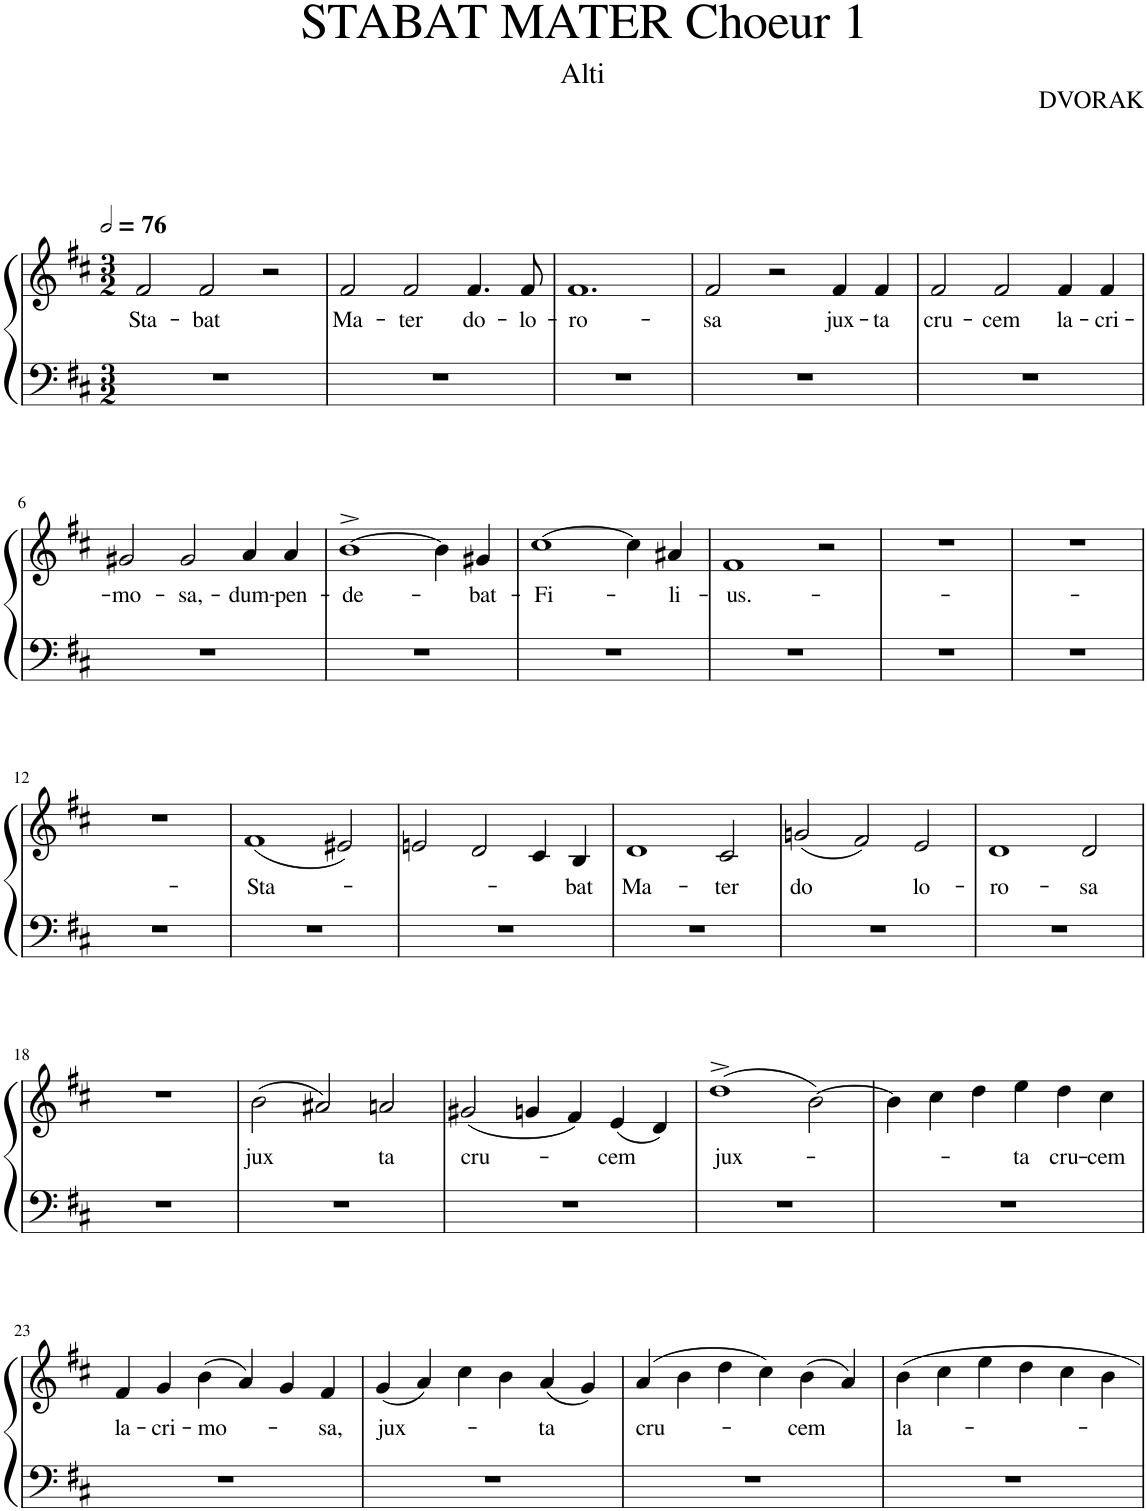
**kern	**kern	**text
*part1	*part1	*part1
*staff2	*staff1	*staff1
*I"Piano	*	*
*I'Pno.	*	*
*clefF4	*clefG2	*
*k[f#c#]	*k[f#c#]	*
*M3/2	*M3/2	*
*MM152	*MM152	*
=1	=1	=1
!	!	!LO:LY:b
1.r	2f#/	Sta-
!	!	!LO:LY:b
.	2f#/	-bat
.	2r	.
=2	=2	=2
!	!	!LO:LY:b
1.r	2f#/	Ma-
!	!	!LO:LY:b
.	2f#/	-ter
!	!	!LO:LY:b
.	4.f#/	do-
!	!	!LO:LY:b
.	8f#/	-lo-
=3	=3	=3
!	!	!LO:LY:b
1.r	1.f#	-ro-
=4	=4	=4
!	!	!LO:LY:b
1.r	2f#/	-sa
.	2r	.
!	!	!LO:LY:b
.	4f#/	jux-
!	!	!LO:LY:b
.	4f#/	-ta
=5	=5	=5
!	!	!LO:LY:b
1.r	2f#/	cru-
!	!	!LO:LY:b
.	2f#/	-cem
!	!	!LO:LY:b
.	4f#/	la-
!	!	!LO:LY:b
.	4f#/	-cri-
!!LO:LB:g=z
=6	=6	=6
!	!	!LO:LY:b
1.r	2g#X/	-mo-
!	!	!LO:LY:b
.	2g#/	-sa,-
!	!	!LO:LY:b
.	4a/	-dum-
!	!	!LO:LY:b
.	4a/	-pen-
=7	=7	=7
!	!	!LO:LY:b
1.r	[1b^	-de-
.	4b\]	.
!	!	!LO:LY:b
.	4g#X/	-bat-
=8	=8	=8
!	!	!LO:LY:b
1.r	[1cc#	-Fi-
.	4cc#\]	.
!	!	!LO:LY:b
.	4a#X/	-li-
=9	=9	=9
!	!	!LO:LY:b
1.r	1f#	-us.-
.	2r	.
=10	=10	=10
1.r	1.r	.
=11	=11	=11
1.r	1.r	.
!!LO:LB:g=z
=12	=12	=12
1.r	1.r	.
=13	=13	=13
!	!	!LO:LY:b
1.r	(1f#	-Sta-
.	2e#X/)	.
=14	=14	=14
1.r	2en/	.
.	2d/	.
.	4c#/	.
!	!	!LO:LY:b
.	4B/	-bat
=15	=15	=15
!	!	!LO:LY:b
1.r	1d	Ma-
!	!	!LO:LY:b
.	2c#/	-ter
=16	=16	=16
!	!	!LO:LY:b
1.r	(2gn/	do
.	2f#/)	.
!	!	!LO:LY:b
.	2e/	lo-
=17	=17	=17
!	!	!LO:LY:b
1.r	1d	-ro-
!	!	!LO:LY:b
.	2d/	-sa
!!LO:LB:g=z
=18	=18	=18
1.r	1.r	.
=19	=19	=19
!	!	!LO:LY:b
1.r	(2b\	jux
.	2a#X/)	.
!	!	!LO:LY:b
.	2an/	ta
=20	=20	=20
!	!	!LO:LY:b
1.r	(2g#X/	cru-
.	4gn/	.
.	4f#/)	.
!	!	!LO:LY:b
.	(4e/	-cem
.	4d/)	.
=21	=21	=21
!	!	!LO:LY:b
1.r	(1dd^	jux-
.	[2b\)	.
=22	=22	=22
1.r	4b\]	.
.	4cc#\	.
.	4dd\	.
!	!	!LO:LY:b
.	4ee\	-ta
!	!	!LO:LY:b
.	4dd\	cru-
!	!	!LO:LY:b
.	4cc#\	-cem
!!LO:LB:g=z
=23	=23	=23
!	!	!LO:LY:b
1.r	4f#/	la-
!	!	!LO:LY:b
.	4g/	-cri-
!	!	!LO:LY:b
.	(4b\	-mo-
.	4a/)	.
.	4g/	.
!	!	!LO:LY:b
.	4f#/	-sa,
=24	=24	=24
!	!	!LO:LY:b
1.r	(4g/	jux-
.	4a/)	.
.	4cc#\	.
.	4b\	.
!	!	!LO:LY:b
.	(4a/	-ta
.	4g/)	.
=25	=25	=25
!	!	!LO:LY:b
1.r	(4a/	cru-
.	4b\	.
.	4dd\	.
.	4cc#\)	.
!	!	!LO:LY:b
.	(4b\	-cem
.	4a/)	.
=26	=26	=26
!	!	!LO:LY:b
1.r	4b\	la-
.	4cc#\	.
.	4ee\	.
.	4dd\	.
.	4cc#\	.
.	4b\	.
=	=	=
*-	*-	*-
